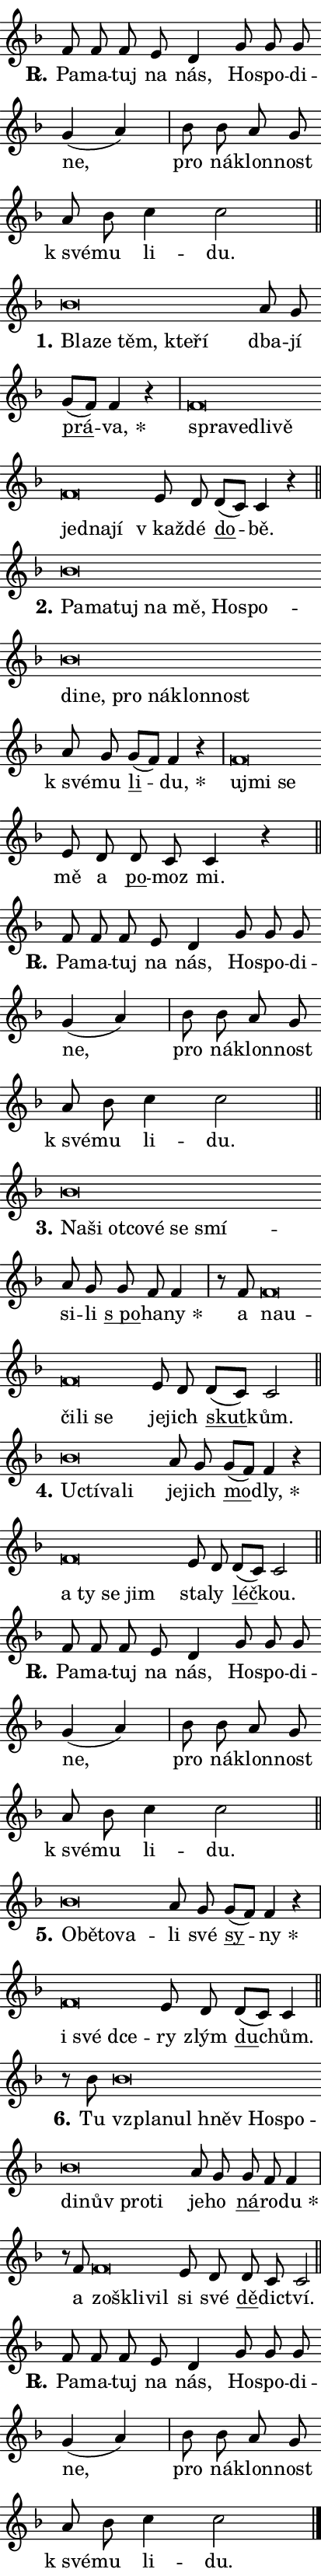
\version "2.24.0"
\header { tagline = "" }
\paper {
  indent = 0\cm
  top-margin = 0\cm
  right-margin = 0\cm
  bottom-margin = 0\cm
  left-margin = 0\cm
  paper-width = 7\cm
  page-breaking = #ly:one-page-breaking
  system-system-spacing.basic-distance = #11
  score-system-spacing.basic-distance = #11
  ragged-last = ##f
}


%% Author: Thomas Morley
%% https://lists.gnu.org/archive/html/lilypond-user/2020-05/msg00002.html
#(define (line-position grob)
"Returns position of @var[grob} in current system:
   @code{'start}, if at first time-step
   @code{'end}, if at last time-step
   @code{'middle} otherwise
"
  (let* ((col (ly:item-get-column grob))
         (ln (ly:grob-object col 'left-neighbor))
         (rn (ly:grob-object col 'right-neighbor))
         (col-to-check-left (if (ly:grob? ln) ln col))
         (col-to-check-right (if (ly:grob? rn) rn col))
         (break-dir-left
           (and
             (ly:grob-property col-to-check-left 'non-musical #f)
             (ly:item-break-dir col-to-check-left)))
         (break-dir-right
           (and
             (ly:grob-property col-to-check-right 'non-musical #f)
             (ly:item-break-dir col-to-check-right))))
        (cond ((eqv? 1 break-dir-left) 'start)
              ((eqv? -1 break-dir-right) 'end)
              (else 'middle))))

#(define (tranparent-at-line-position vctor)
  (lambda (grob)
  "Relying on @code{line-position} select the relevant enry from @var{vctor}.
Used to determine transparency,"
    (case (line-position grob)
      ((end) (not (vector-ref vctor 0)))
      ((middle) (not (vector-ref vctor 1)))
      ((start) (not (vector-ref vctor 2))))))

noteHeadBreakVisibility =
#(define-music-function (break-visibility)(vector?)
"Makes @code{NoteHead}s transparent relying on @var{break-visibility}"
#{
  \override NoteHead.transparent =
    #(tranparent-at-line-position break-visibility)
#})

#(define delete-ledgers-for-transparent-note-heads
  (lambda (grob)
    "Reads whether a @code{NoteHead} is transparent.
If so this @code{NoteHead} is removed from @code{'note-heads} from
@var{grob}, which is supposed to be @code{LedgerLineSpanner}.
As a result ledgers are not printed for this @code{NoteHead}"
    (let* ((nhds-array (ly:grob-object grob 'note-heads))
           (nhds-list
             (if (ly:grob-array? nhds-array)
                 (ly:grob-array->list nhds-array)
                 '()))
           ;; Relies on the transparent-property being done before
           ;; Staff.LedgerLineSpanner.after-line-breaking is executed.
           ;; This is fragile ...
           (to-keep
             (remove
               (lambda (nhd)
                 (ly:grob-property nhd 'transparent #f))
               nhds-list)))
      ;; TODO find a better method to iterate over grob-arrays, similiar
      ;; to filter/remove etc for lists
      ;; For now rebuilt from scratch
      (set! (ly:grob-object grob 'note-heads)  '())
      (for-each
        (lambda (nhd)
          (ly:pointer-group-interface::add-grob grob 'note-heads nhd))
        to-keep))))

hideNotes = {
  \noteHeadBreakVisibility #begin-of-line-visible
}
unHideNotes = {
  \noteHeadBreakVisibility #all-visible
}

% work-around for resetting accidentals
% https://lilypond.org/doc/v2.23/Documentation/notation/displaying-rhythms#unmetered-music
cadenzaMeasure = {
  \cadenzaOff
  \partial 1024 s1024
  \cadenzaOn
}

#(define-markup-command (accent layout props text) (markup?)
  "Underline accented syllable"
  (interpret-markup layout props
    #{\markup \override #'(offset . 4.3) \underline { #text }#}))

responsum = \markup \concat {
  "R" \hspace #-1.05 \path #0.1 #'((moveto 0 0.07) (lineto 0.9 0.8)) \hspace #0.05 "."
}

\layout {
    \context {
        \Staff
        \remove "Time_signature_engraver"
        \override LedgerLineSpanner.after-line-breaking = #delete-ledgers-for-transparent-note-heads
    }
    \context {
        \Voice {
            \override NoteHead.output-attributes = #'((class . "notehead"))
            \override Hairpin.height = #0.55
        }
    }
    \context {
        \Lyrics {
            \override StanzaNumber.output-attributes = #'((class . "stanzanumber"))
            \override LyricSpace.minimum-distance = #0.9
            \override LyricText.font-name = #"TeX Gyre Schola"
            \override LyricText.font-size = 1
            \override StanzaNumber.font-name = #"TeX Gyre Schola Bold"
            \override StanzaNumber.font-size = 1
        }
    }
}

% magnetic-lyrics.ily
%
%   written by
%     Jean Abou Samra <jean@abou-samra.fr>
%     Werner Lemberg <wl@gnu.org>
%
%   adapted by
%     Jiri Hon <jiri.hon@gmail.com>
%
% Version 2022-Apr-15

% https://www.mail-archive.com/lilypond-user@gnu.org/msg149350.html

#(define (Left_hyphen_pointer_engraver context)
   "Collect syllable-hyphen-syllable occurrences in lyrics and store
them in properties.  This engraver only looks to the left.  For
example, if the lyrics input is @code{foo -- bar}, it does the
following.

@itemize @bullet
@item
Set the @code{text} property of the @code{LyricHyphen} grob between
@q{foo} and @q{bar} to @code{foo}.

@item
Set the @code{left-hyphen} property of the @code{LyricText} grob with
text @q{foo} to the @code{LyricHyphen} grob between @q{foo} and
@q{bar}.
@end itemize

Use this auxiliary engraver in combination with the
@code{lyric-@/text::@/apply-@/magnetic-@/offset!} hook."
   (let ((hyphen #f)
         (text #f))
     (make-engraver
      (acknowledgers
       ((lyric-syllable-interface engraver grob source-engraver)
        (set! text grob)))
      (end-acknowledgers
       ((lyric-hyphen-interface engraver grob source-engraver)
        ;(when (not (grob::has-interface grob 'lyric-space-interface))
          (set! hyphen grob)));)
      ((stop-translation-timestep engraver)
       (when (and text hyphen)
         (ly:grob-set-object! text 'left-hyphen hyphen))
       (set! text #f)
       (set! hyphen #f)))))

#(define (lyric-text::apply-magnetic-offset! grob)
   "If the space between two syllables is less than the value in
property @code{LyricText@/.details@/.squash-threshold}, move the right
syllable to the left so that it gets concatenated with the left
syllable.

Use this function as a hook for
@code{LyricText@/.after-@/line-@/breaking} if the
@code{Left_@/hyphen_@/pointer_@/engraver} is active."
   (let ((hyphen (ly:grob-object grob 'left-hyphen #f)))
     (when hyphen
       (let ((left-text (ly:spanner-bound hyphen LEFT)))
         (when (grob::has-interface left-text 'lyric-syllable-interface)
           (let* ((common (ly:grob-common-refpoint grob left-text X))
                  (this-x-ext (ly:grob-extent grob common X))
                  (left-x-ext
                   (begin
                     ;; Trigger magnetism for left-text.
                     (ly:grob-property left-text 'after-line-breaking)
                     (ly:grob-extent left-text common X)))
                  ;; `delta` is the gap width between two syllables.
                  (delta (- (interval-start this-x-ext)
                            (interval-end left-x-ext)))
                  (details (ly:grob-property grob 'details))
                  (threshold (assoc-get 'squash-threshold details 0.2)))
             (when (< delta threshold)
               (let* (;; We have to manipulate the input text so that
                      ;; ligatures crossing syllable boundaries are not
                      ;; disabled.  For languages based on the Latin
                      ;; script this is essentially a beautification.
                      ;; However, for non-Western scripts it can be a
                      ;; necessity.
                      (lt (ly:grob-property left-text 'text))
                      (rt (ly:grob-property grob 'text))
                      (is-space (grob::has-interface hyphen 'lyric-space-interface))
                      (space (if is-space " " ""))
                      (space-markup (grob-interpret-markup grob " "))
                      (space-size (interval-length (ly:stencil-extent space-markup X)))
                      (extra-delta (if is-space space-size 0))
                      ;; Append new syllable.
                      (ltrt-space (if (and (string? lt) (string? rt))
                                (string-append lt space rt)
                                (make-concat-markup (list lt space rt))))
                      ;; Right-align `ltrt` to the right side.
                      (ltrt-space-markup (grob-interpret-markup
                               grob
                               (make-translate-markup
                                (cons (interval-length this-x-ext) 0)
                                (make-right-align-markup ltrt-space)))))
                 (begin
                   ;; Don't print `left-text`.
                   (ly:grob-set-property! left-text 'stencil #f)
                   ;; Set text and stencil (which holds all collected
                   ;; syllables so far) and shift it to the left.
                   (ly:grob-set-property! grob 'text ltrt-space)
                   (ly:grob-set-property! grob 'stencil ltrt-space-markup)
                   (ly:grob-translate-axis! grob (- (- delta extra-delta)) X))))))))))


#(define (lyric-hyphen::displace-bounds-first grob)
   ;; Make very sure this callback isn't triggered too early.
   (let ((left (ly:spanner-bound grob LEFT))
         (right (ly:spanner-bound grob RIGHT)))
     (ly:grob-property left 'after-line-breaking)
     (ly:grob-property right 'after-line-breaking)
     (ly:lyric-hyphen::print grob)))

squashThreshold = #0.4

\layout {
  \context {
    \Lyrics
    \consists #Left_hyphen_pointer_engraver
    \override LyricText.after-line-breaking =
      #lyric-text::apply-magnetic-offset!
    \override LyricHyphen.stencil = #lyric-hyphen::displace-bounds-first
    \override LyricText.details.squash-threshold = \squashThreshold
    \override LyricHyphen.minimum-distance = 0
    \override LyricHyphen.minimum-length = \squashThreshold
  }
}

squash = \override LyricText.details.squash-threshold = 9999
unSquash = \override LyricText.details.squash-threshold = \squashThreshold

left = \override LyricText.self-alignment-X = #LEFT
unLeft = \revert LyricText.self-alignment-X

starOffset = #(lambda (grob) 
                (let ((x_offset (ly:self-alignment-interface::aligned-on-x-parent grob)))
                  (if (= x_offset 0) 0 (+ x_offset 1.2))))

star = #(define-music-function (syllable)(string?)
"Append star separator at the end of a syllable"
#{
  \once \override LyricText.X-offset = #starOffset
  \lyricmode { \markup {
    #syllable
    \override #'((font-name . "TeX Gyre Schola Bold")) \hspace #0.2 \lower #0.65 \larger "*"
  } }
#})

starAccent = #(define-music-function (syllable)(string?)
"Append star separator at the end of a syllable and make accent"
#{
  \once \override LyricText.X-offset = #starOffset
  \lyricmode { \markup {
    \accent #syllable
    \override #'((font-name . "TeX Gyre Schola Bold")) \hspace #0.2 \lower #0.65 \larger "*"
  } }
#})

breath = #(define-music-function (syllable)(string?)
"Append breathing indicator at the end of a syllable"
#{
  \lyricmode { \markup { #syllable "+" } }
#})

optionalBreath = #(define-music-function (syllable)(string?)
"Append optional breathing indicator at the end of a syllable"
#{
  \lyricmode { \markup { #syllable "(+)" } }
#})


\score {
    <<
        \new Voice = "melody" { \cadenzaOn \key f \major \relative { f'8 f f e d4 \bar "" g8 g g \bar "" g4( a) \cadenzaMeasure \bar "|" bes8 bes a g \bar "" a bes c4 c2 \cadenzaMeasure \bar "||" \break } }
        \new Lyrics \lyricsto "melody" { \lyricmode { \set stanza = \responsum
Pa -- ma -- tuj na nás, Ho -- spo -- di -- ne, pro ná -- klon -- nost "k své" -- mu li -- du. } }
    >>
    \layout {}
}

\score {
    <<
        \new Voice = "melody" { \cadenzaOn \key f \major \relative { bes'\breve*1/16 \hideNotes \breve*1/16 \bar "" \breve*1/16 \bar "" \breve*1/16 \breve*1/16 \bar "" \unHideNotes a8 g \bar "" g[( f)] f4 r \cadenzaMeasure \bar "|" f\breve*1/16 \hideNotes \breve*1/16 \bar "" \breve*1/16 \bar "" \breve*1/16 \bar "" \breve*1/16 \bar "" \breve*1/16 \breve*1/16 \bar "" \unHideNotes e8 d \bar "" d[( c)] c4 r \cadenzaMeasure \bar "||" \break } }
        \new Lyrics \lyricsto "melody" { \lyricmode { \set stanza = "1."
\left Bla -- \squash ze těm, kte -- ří \unLeft \unSquash dba -- jí \markup \accent prá -- \star va, \left spra -- \squash ve -- dli -- vě jed -- na -- jí \unLeft \unSquash "v kaž" -- dé \markup \accent do -- bě. } }
    >>
    \layout {}
}

\score {
    <<
        \new Voice = "melody" { \cadenzaOn \key f \major \relative { bes'\breve*1/16 \hideNotes \breve*1/16 \bar "" \breve*1/16 \bar "" \breve*1/16 \bar "" \breve*1/16 \bar "" \breve*1/16 \bar "" \breve*1/16 \bar "" \breve*1/16 \bar "" \breve*1/16 \bar "" \breve*1/16 \bar "" \breve*1/16 \bar "" \breve*1/16 \breve*1/16 \bar "" \unHideNotes a8 g \bar "" g[( f)] f4 r \cadenzaMeasure \bar "|" f\breve*1/16 \hideNotes \breve*1/16 \breve*1/16 \bar "" \unHideNotes e8 d \bar "" d c c4 r \cadenzaMeasure \bar "||" \break } }
        \new Lyrics \lyricsto "melody" { \lyricmode { \set stanza = "2."
\left Pa -- \squash ma -- tuj na mě, Ho -- spo -- di -- ne, pro ná -- klon -- nost \unLeft \unSquash "k své" -- mu \markup \accent li -- \star du, \left u -- \squash jmi se \unLeft \unSquash mě a \markup \accent po -- moz mi. } }
    >>
    \layout {}
}

\score {
    <<
        \new Voice = "melody" { \cadenzaOn \key f \major \relative { f'8 f f e d4 \bar "" g8 g g \bar "" g4( a) \cadenzaMeasure \bar "|" bes8 bes a g \bar "" a bes c4 c2 \cadenzaMeasure \bar "||" \break } }
        \new Lyrics \lyricsto "melody" { \lyricmode { \set stanza = \responsum
Pa -- ma -- tuj na nás, Ho -- spo -- di -- ne, pro ná -- klon -- nost "k své" -- mu li -- du. } }
    >>
    \layout {}
}

\score {
    <<
        \new Voice = "melody" { \cadenzaOn \key f \major \relative { bes'\breve*1/16 \hideNotes \breve*1/16 \bar "" \breve*1/16 \bar "" \breve*1/16 \bar "" \breve*1/16 \bar "" \breve*1/16 \breve*1/16 \bar "" \unHideNotes a8 g \bar "" g f f4 \cadenzaMeasure \bar "|" r8 f8 f\breve*1/16 \hideNotes \breve*1/16 \bar "" \breve*1/16 \bar "" \breve*1/16 \breve*1/16 \bar "" \unHideNotes e8 d \bar "" d[( c)] c2 \cadenzaMeasure \bar "||" \break } }
        \new Lyrics \lyricsto "melody" { \lyricmode { \set stanza = "3."
\left Na -- \squash ši ot -- co -- vé se smí -- \unLeft \unSquash si -- li \markup \accent "s po" -- ha -- \star ny a \left na -- \squash u -- či -- li se \unLeft \unSquash je -- jich \markup \accent skut -- kům. } }
    >>
    \layout {}
}

\score {
    <<
        \new Voice = "melody" { \cadenzaOn \key f \major \relative { bes'\breve*1/16 \hideNotes \breve*1/16 \bar "" \breve*1/16 \breve*1/16 \bar "" \unHideNotes a8 g \bar "" g[( f)] f4 r \cadenzaMeasure \bar "|" f\breve*1/16 \hideNotes \breve*1/16 \bar "" \breve*1/16 \breve*1/16 \bar "" \unHideNotes e8 d \bar "" d[( c)] c2 \cadenzaMeasure \bar "||" \break } }
        \new Lyrics \lyricsto "melody" { \lyricmode { \set stanza = "4."
\left U -- \squash ctí -- va -- li \unLeft \unSquash je -- jich \markup \accent mo -- \star dly, \left a \squash ty se jim \unLeft \unSquash sta -- ly \markup \accent léč -- kou. } }
    >>
    \layout {}
}

\score {
    <<
        \new Voice = "melody" { \cadenzaOn \key f \major \relative { f'8 f f e d4 \bar "" g8 g g \bar "" g4( a) \cadenzaMeasure \bar "|" bes8 bes a g \bar "" a bes c4 c2 \cadenzaMeasure \bar "||" \break } }
        \new Lyrics \lyricsto "melody" { \lyricmode { \set stanza = \responsum
Pa -- ma -- tuj na nás, Ho -- spo -- di -- ne, pro ná -- klon -- nost "k své" -- mu li -- du. } }
    >>
    \layout {}
}

\score {
    <<
        \new Voice = "melody" { \cadenzaOn \key f \major \relative { bes'\breve*1/16 \hideNotes \breve*1/16 \bar "" \breve*1/16 \breve*1/16 \bar "" \unHideNotes a8 g \bar "" g[( f)] f4 r \cadenzaMeasure \bar "|" f\breve*1/16 \hideNotes \breve*1/16 \breve*1/16 \bar "" \unHideNotes e8 d \bar "" d[( c)] c4 \cadenzaMeasure \bar "||" \break } }
        \new Lyrics \lyricsto "melody" { \lyricmode { \set stanza = "5."
\left O -- \squash bě -- to -- va -- \unLeft \unSquash li své \markup \accent sy -- \star ny \left i \squash své dce -- \unLeft \unSquash ry zlým \markup \accent du -- chům. } }
    >>
    \layout {}
}

\score {
    <<
        \new Voice = "melody" { \cadenzaOn \key f \major \relative { r8 bes'8 bes\breve*1/16 \hideNotes \breve*1/16 \bar "" \breve*1/16 \bar "" \breve*1/16 \bar "" \breve*1/16 \bar "" \breve*1/16 \bar "" \breve*1/16 \bar "" \breve*1/16 \breve*1/16 \bar "" \unHideNotes a8 g \bar "" g f f4 \cadenzaMeasure \bar "|" r8 f8 f\breve*1/16 \hideNotes \breve*1/16 \breve*1/16 \bar "" \unHideNotes e8 d \bar "" d c c2 \cadenzaMeasure \bar "||" \break } }
        \new Lyrics \lyricsto "melody" { \lyricmode { \set stanza = "6."
Tu \left vzpla -- \squash nul hněv Ho -- spo -- di -- nův pro -- ti \unLeft \unSquash je -- ho \markup \accent ná -- ro -- \star du a \left zoš -- \squash kli -- vil \unLeft \unSquash si své \markup \accent dě -- dic -- tví. } }
    >>
    \layout {}
}

\score {
    <<
        \new Voice = "melody" { \cadenzaOn \key f \major \relative { f'8 f f e d4 \bar "" g8 g g \bar "" g4( a) \cadenzaMeasure \bar "|" bes8 bes a g \bar "" a bes c4 c2 \cadenzaMeasure \bar "||" \break } \bar "|." }
        \new Lyrics \lyricsto "melody" { \lyricmode { \set stanza = \responsum
Pa -- ma -- tuj na nás, Ho -- spo -- di -- ne, pro ná -- klon -- nost "k své" -- mu li -- du. } }
    >>
    \layout {}
}
